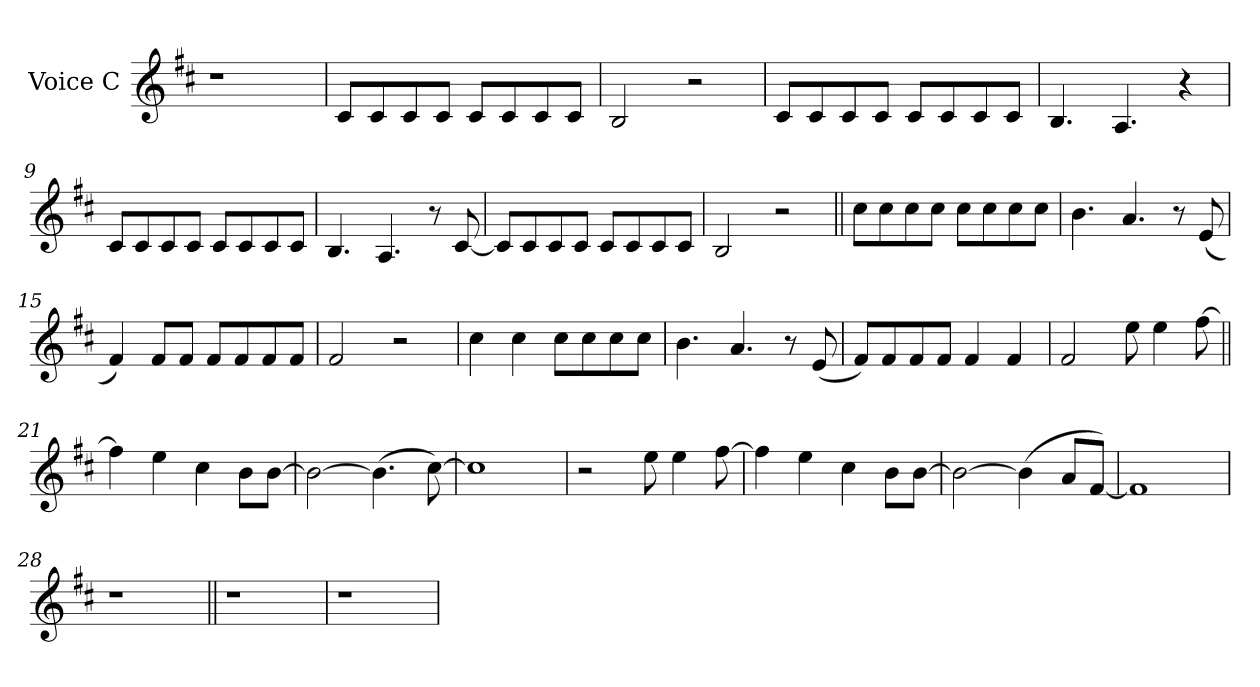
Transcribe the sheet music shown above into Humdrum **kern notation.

**kern
*part1
*staff1
*I"Voice C
*I'C
*clefG2
*k[f#c#]
=1
1r
=2
1r
=3
1r
=4
1r
=5||
8c#L
8c#
8c#
8c#J
8c#L
8c#
8c#
8c#J
=6
2B
2r
=7
8c#L
8c#
8c#
8c#J
8c#L
8c#
8c#
8c#J
=8
4.B
4.A
4r
=9
8c#L
8c#
8c#
8c#J
8c#L
8c#
8c#
8c#J
=10
4.B
4.A
8r
[8c#
=11
8c#L]
8c#
8c#
8c#J
8c#L
8c#
8c#
8c#J
=12
2B
2r
=13||
8cc#L
8cc#
8cc#
8cc#J
8cc#L
8cc#
8cc#
8cc#J
=14
4.b
4.a
8r
(<8e
=15
4f#)
8f#L
8f#J
8f#L
8f#
8f#
8f#J
=16
2f#
2r
=17
4cc#
4cc#
8cc#L
8cc#
8cc#
8cc#J
=18
4.b
4.a
8r
(<8e
=19
8f#L)
8f#
8f#
8f#J
4f#
4f#
=20
2f#
8ee
4ee
[8ff#
=21||
4ff#]
4ee
4cc#
8bL
[8bJ
=22
2b_
(>4.b]
[8cc#)
=23
1cc#]
=24
2r
8ee
4ee
[8ff#
=25
4ff#]
4ee
4cc#
8bL
[8bJ
=26
2b_
(>4b]
8aL
[8f#J)
=27
1f#]
=28
1r
=29||
1r
=30
1r
=31
1r
=32
1r
=33
1r
=34
1r
=35
1r
=36||
1r
=37
1r
=38
1r
=39
1r
=40
1r
=41
1r
=42
1r
=43
1r
=44
1r
=45
1r
=46
1r
=47
1r
=48
1r
=49
1r
=50
1r
=51
1r
=||
*-
